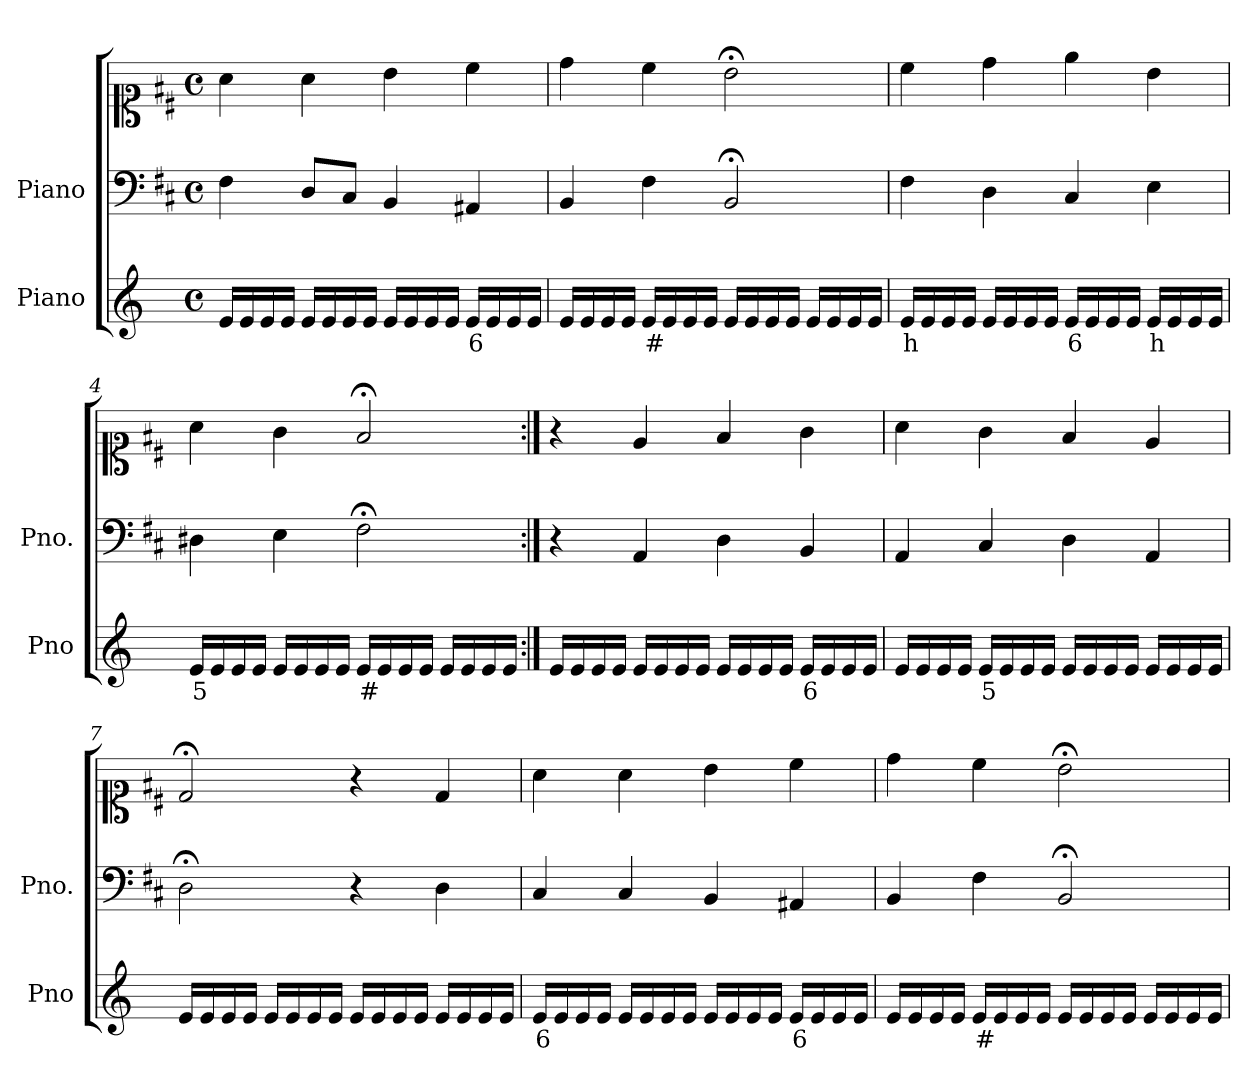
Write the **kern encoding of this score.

**kern	**text	**kern	**kern
*part2	*part2	*part1	*part1
*staff3	*staff3	*staff2	*staff1
*I"Piano	*	*I"Piano	*
*I'Pno	*	*I'Pno.	*
*clefG2	*	*clefF4	*clefC1
*k[]	*	*k[f#c#]	*k[f#c#]
*M4/4	*	*M4/4	*M4/4
*met(c)	*	*met(c)	*met(c)
=1	=1	=1	=1
16e/LL	.	4F#\	4a\
16e/	.	.	.
16e/	.	.	.
16e/JJ	.	.	.
16e/LL	.	8D/L	4a\
16e/	.	.	.
!	!LO:LY:b	!	!
16e/	_	8C#/J	.
16e/JJ	.	.	.
16e/LL	.	4BB/	4b\
16e/	.	.	.
16e/	.	.	.
16e/JJ	.	.	.
!	!LO:LY:b	!	!
16e/LL	6	4AA#X/	4cc#\
16e/	.	.	.
16e/	.	.	.
16e/JJ	.	.	.
=2	=2	=2	=2
16e/LL	.	4BB/	4dd\
16e/	.	.	.
16e/	.	.	.
16e/JJ	.	.	.
!	!LO:LY:b	!	!
16e/LL	#	4F#\	4cc#\
16e/	.	.	.
16e/	.	.	.
16e/JJ	.	.	.
16e/LL	.	2BB;</	2b;<\
16e/	.	.	.
16e/	.	.	.
16e/JJ	.	.	.
16e/LL	.	.	.
16e/	.	.	.
16e/	.	.	.
16e/JJ	.	.	.
=3	=3	=3	=3
!	!LO:LY:b	!	!
16e/LL	h	4F#\	4cc#\
16e/	.	.	.
16e/	.	.	.
16e/JJ	.	.	.
16e/LL	.	4D\	4dd\
16e/	.	.	.
16e/	.	.	.
16e/JJ	.	.	.
!	!LO:LY:b	!	!
16e/LL	6	4C#/	4ee\
16e/	.	.	.
16e/	.	.	.
16e/JJ	.	.	.
!	!LO:LY:b	!	!
16e/LL	h	4E\	4b\
16e/	.	.	.
16e/	.	.	.
16e/JJ	.	.	.
=4	=4	=4	=4
!	!LO:LY:b	!	!
16e/LL	5	4D#X\	4a\
16e/	.	.	.
16e/	.	.	.
16e/JJ	.	.	.
16e/LL	.	4E\	4g\
16e/	.	.	.
16e/	.	.	.
16e/JJ	.	.	.
!	!LO:LY:b	!	!
16e/LL	#	2F#;<\	2f#;</
16e/	.	.	.
16e/	.	.	.
16e/JJ	.	.	.
16e/LL	.	.	.
16e/	.	.	.
16e/	.	.	.
16e/JJ	.	.	.
=5:|!	=5:|!	=5:|!	=5:|!
16e/LL	.	4r	4r
16e/	.	.	.
16e/	.	.	.
16e/JJ	.	.	.
16e/LL	.	4AA/	4e/
16e/	.	.	.
16e/	.	.	.
16e/JJ	.	.	.
16e/LL	.	4D\	4f#/
16e/	.	.	.
16e/	.	.	.
16e/JJ	.	.	.
!	!LO:LY:b	!	!
16e/LL	6	4BB/	4g\
16e/	.	.	.
16e/	.	.	.
16e/JJ	.	.	.
=6	=6	=6	=6
16e/LL	.	4AA/	4a\
16e/	.	.	.
16e/	.	.	.
16e/JJ	.	.	.
!	!LO:LY:b	!	!
16e/LL	5	4C#/	4g\
16e/	.	.	.
16e/	.	.	.
16e/JJ	.	.	.
16e/LL	.	4D\	4f#/
16e/	.	.	.
16e/	.	.	.
16e/JJ	.	.	.
16e/LL	.	4AA/	4e/
16e/	.	.	.
16e/	.	.	.
16e/JJ	.	.	.
=7	=7	=7	=7
16e/LL	.	2D;<\	2d;</
16e/	.	.	.
16e/	.	.	.
16e/JJ	.	.	.
16e/LL	.	.	.
16e/	.	.	.
16e/	.	.	.
16e/JJ	.	.	.
16e/LL	.	4r	4r
16e/	.	.	.
16e/	.	.	.
16e/JJ	.	.	.
16e/LL	.	4D\	4d/
16e/	.	.	.
16e/	.	.	.
16e/JJ	.	.	.
=8	=8	=8	=8
!	!LO:LY:b	!	!
16e/LL	6	4C#/	4a\
16e/	.	.	.
16e/	.	.	.
16e/JJ	.	.	.
16e/LL	.	4C#/	4a\
16e/	.	.	.
16e/	.	.	.
16e/JJ	.	.	.
16e/LL	.	4BB/	4b\
16e/	.	.	.
16e/	.	.	.
16e/JJ	.	.	.
!	!LO:LY:b	!	!
16e/LL	6	4AA#X/	4cc#\
16e/	.	.	.
16e/	.	.	.
16e/JJ	.	.	.
=9	=9	=9	=9
16e/LL	.	4BB/	4dd\
16e/	.	.	.
16e/	.	.	.
16e/JJ	.	.	.
!	!LO:LY:b	!	!
16e/LL	#	4F#\	4cc#\
16e/	.	.	.
16e/	.	.	.
16e/JJ	.	.	.
16e/LL	.	2BB;</	2b;<\
16e/	.	.	.
16e/	.	.	.
16e/JJ	.	.	.
16e/LL	.	.	.
16e/	.	.	.
16e/	.	.	.
16e/JJ	.	.	.
=	=	=	=
*-	*-	*-	*-
